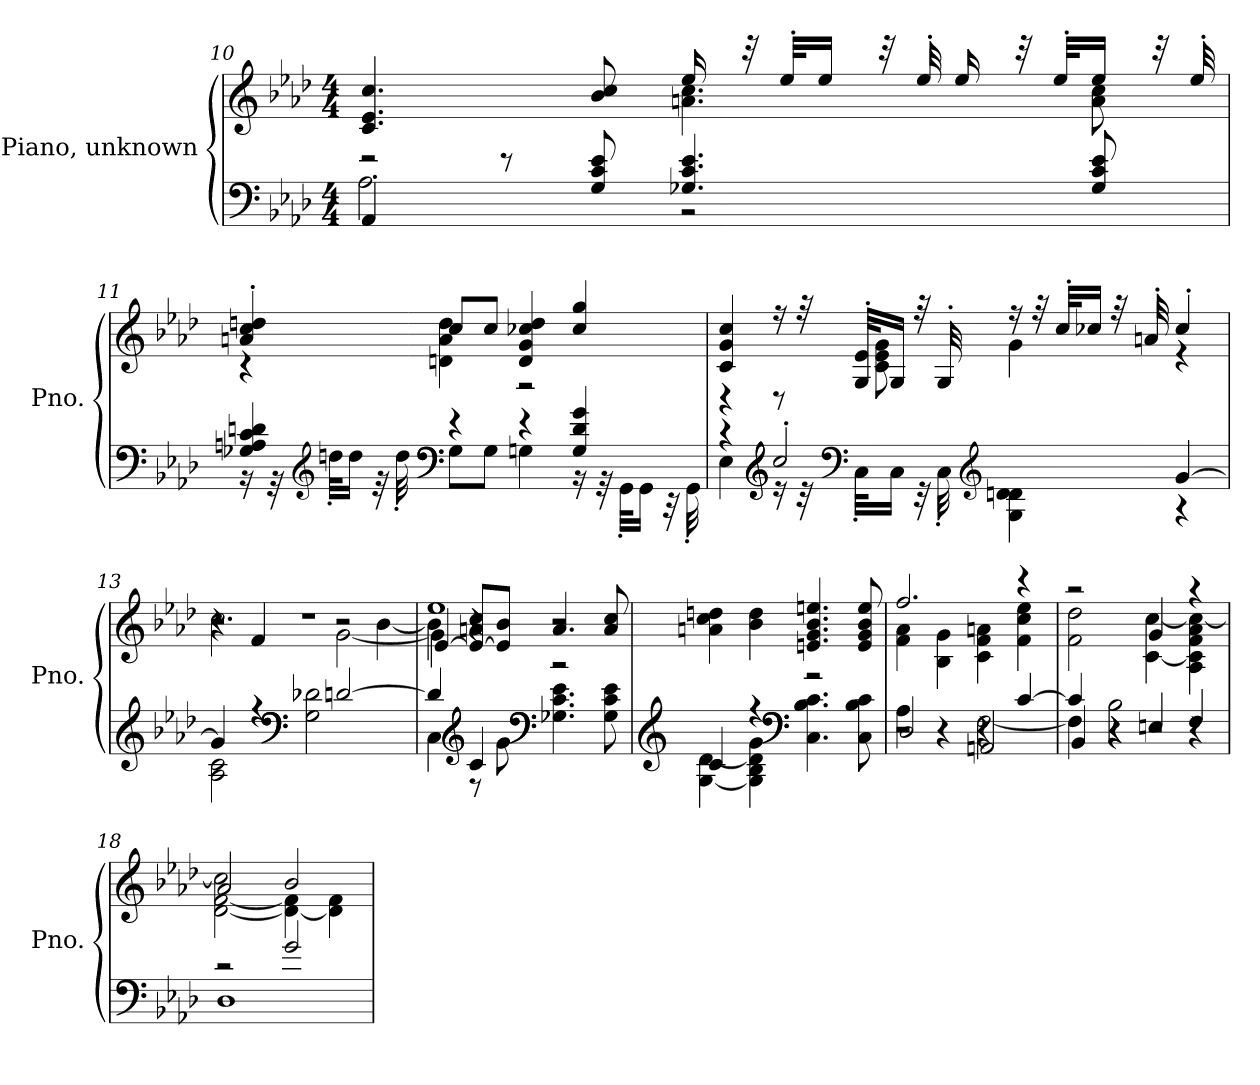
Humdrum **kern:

**kern	**kern
*part1	*part1
*staff2	*staff1
*I"Piano, unknown	*
*I'Pno.	*
!!LO:LB:g=z
*clefF4	*clefG2
*k[b-e-a-d-]	*k[b-e-a-d-]
*M4/4	*M4/4
=10	=10
*^	*^
4AA-'/	2A-\	4.c/ 4.e-/ 4.cc/	2r
8r	.	.	.
8G/ 8c/ 8e-/	.	8b-/ 8cc/	.
4.G-X/ 4.c/ 4.e-/	2r	16ee-/	4.an\ 4.cc\
.	.	32r	.
.	.	32ee-'/KLL	.
.	.	16ee-/JJ	.
.	.	32r	.
.	.	32ee-'/	.
.	.	16ee-/	.
.	.	32r	.
.	.	32ee-'/KLL	.
8G-/ 8c/ 8e-/	.	16ee-/JJ	8a\ 8cc\
.	.	32r	.
.	.	32ee-'/	.
=11	=11	=11	=11
4G-X/ 4An/ 4c/ 4dn/	16r	4an/' 4cc/' 4ddn/'	4r
.	32r	.	.
*clefG2	*	*	*
.	32ddn'\KLL	.	.
.	16dd\JJ	.	.
.	32r	.	.
.	32dd'\	.	.
*clefF4	*	*	*
4r	8G-\L	8cc/L	4dn\ 4a\ 4dd\
.	8G-\J	8cc/J	.
4r	4Gn\	4d/ 4g/ 4cc-X/ 4dd/	2r
4G/ 4d/ 4g/	16r	4cc-/ 4gg/	.
.	32r	.	.
.	32GG'\KLL	.	.
.	16GG\JJ	.	.
.	32r	.	.
.	32GG'\	.	.
!!LO:LB:g=z	!!
=12	=12	=12	=12
4r	4E-\	4c/ 4g/ 4cc/	4r
*clefG2	*	*	*
2cc'/	16r	16r	8r
.	32r	32r	.
*clefF4	*	*	*
.	32C'\KLL	32G/' 32e-/'KLL	.
.	16C\JJ	16G/JJ	8c\ 8e-\ 8g\
.	32r	32r	.
.	32C'\	32G'/	.
*clefG2	*	*	*
.	4G\ 4d-\ 4dn\	16r	4g\
.	.	32r	.
.	.	32cc'/KLL	.
.	.	16cc-X/JJ	.
.	.	32r	.
.	.	32an'/	.
[4g/	4r	4cc-'/	4r
=13	=13	=13	=13
*	*	*^	*^
4g/]	2A-\ 2c\	1r	2.cc\	4r	2r
4r	.	.	.	4f/	.
*clefF4	*	*	*	*	*
[2dn/	2G\ 2d-X\	.	.	2r	[2g\
.	.	.	[4b-\	.	.
!!LO:LB:g=z	!!	!!	!!
=14	=14	=14	=14	=14	=14
4d/]	4C\	1ee-	4b-\]	[4e-/	4g\]
*clefG2	*	*	*	*	*
4c/	8r	.	4r	8e-/_ 8an/ 8cc/L	4r
.	8g\	.	.	8e-/] 8b-/J	.
*clefF4	*	*	*	*	*
2r	4.G-X\ 4.c\ 4.e-\	.	2r	4.a/	2r
.	8G-\ 8c\ 8e-\	.	.	8a/ 8cc/	.
*	*	*v	*v	*v	*v
=15	=15	=15
*clefG2	*	*
4c/	[4G\ [4d-\	4an\ 4cc\ 4ddn\
4r	4G\] 4B-\ 4d-\] 4g\	4b-\ 4dd\
*clefF4	*	*
2r	4.C\ 4.B-\ 4.c\	4.en/ 4.g/ 4.b-/ 4.een/
.	8C\ 8B-\ 8c\	8e/ 8g/ 8b-/ 8ee/
=16	=16	=16
*	*^	*^
2r	4A-\	2D-/	2.ff/	4f\ 4a-\
.	4r	.	.	4B-\ 4g\
4r	[2F\	2AAn/	.	4c\ 4f\ 4an\
[4c/	.	.	4r	4f\ 4cc\ 4ee-\
=17	=17	=17	=17	=17
4c/]	4F\]	4BB-/	2r	2f\ 2dd-\
4r	2B-\	4r	.	.
2r	.	4En/	4g/	[4c\ [4cc\
.	4r	4F/	4r	4A-\ 4c\] 4f\ 4a-\ 4cc\_
*	*v	*v	*	*
!!LO:LB:g=z	!!
=18	=18	=18	=18
2r	1D-	2a-/	[2d-\ [2f\ 2cc\]
2g/	.	2b-/	4d-\_ 4f\]
.	.	.	4d-\] 4f\
*v	*v	*	*
*	*v	*v
=	=
*-	*-
